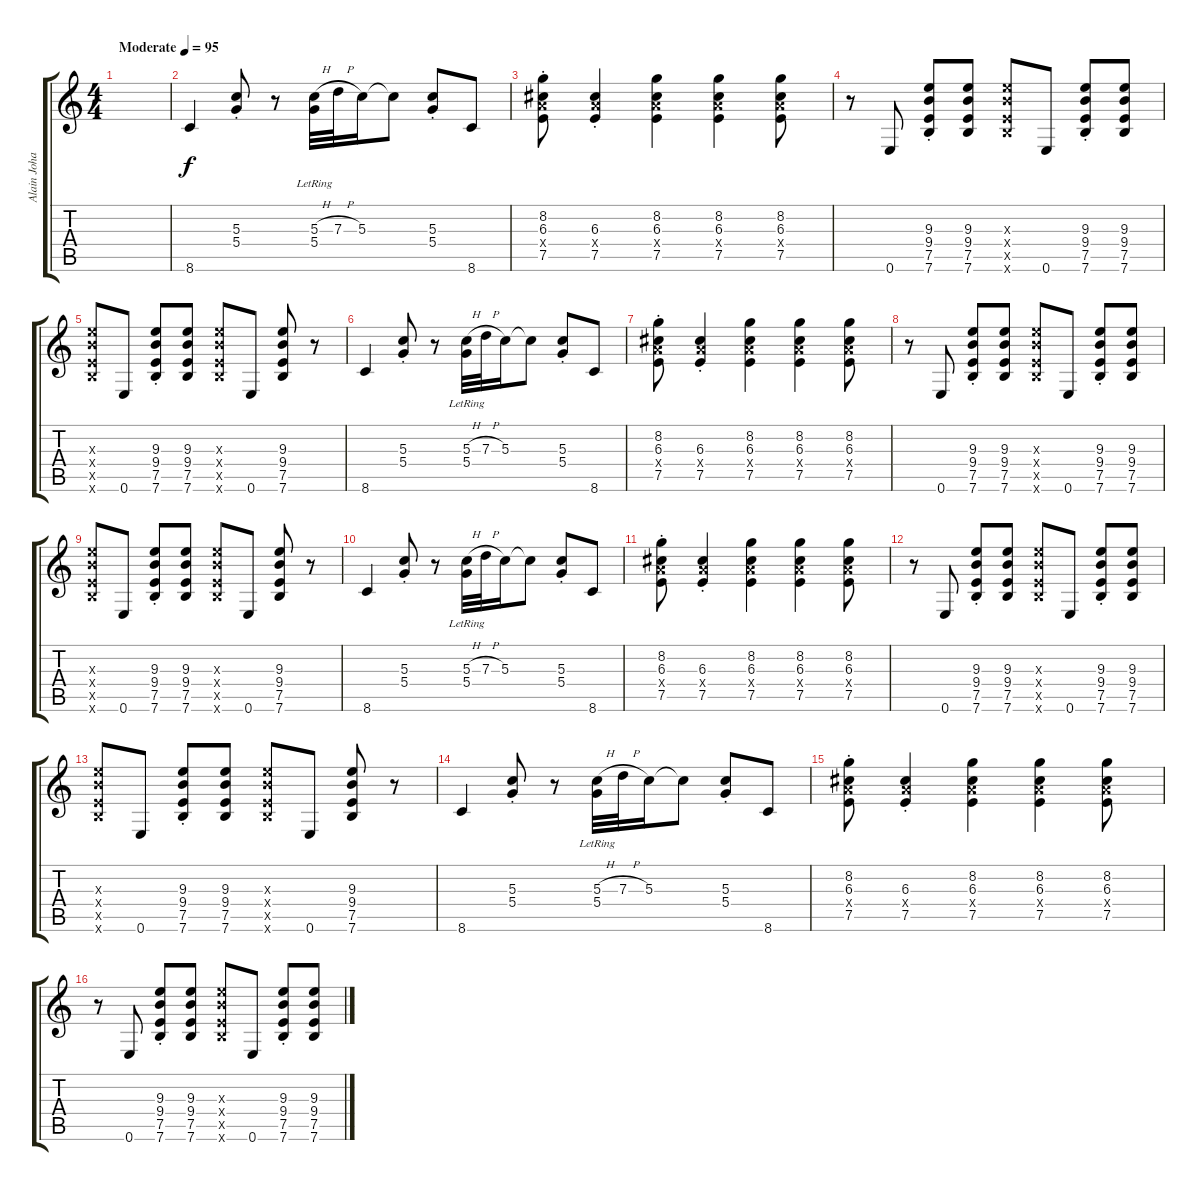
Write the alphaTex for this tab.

\track ("Alain Johannes" "Alain Joha") {instrument overdrivenguitar}
\staff {score tabs}
\tuning (E4 B3 G3 D3 A2 E2) {hide}
\ts (4 4)
\tempo (95 "Moderate")
\clef g2
\ks c
|
8.6.4 (5.3{st} 5.4{st}).8 r.8 (5.3{h} 5.4{lr}).32 7.3{h}.32 5.3.16 5.3{t}.8 (5.3{st} 5.4{st}).8 8.6.8 |
(8.2{st} 6.3{st} 7.4{x} 7.5{st}).8 (6.3{st} 7.4{x} 7.5{st}).4 (8.2 6.3 7.4{x} 7.5).4 (8.2 6.3 7.4{x} 7.5).4 (8.2 6.3 7.4{x} 7.5).8 |
r.8 0.6.8 (9.3{st} 9.4{st} 7.5{st} 7.6{st}).8 (9.3 9.4 7.5 7.6).8 (9.3{x} 9.4{x} 7.5{x} 7.6{x}).8 0.6.8 (9.3{st} 9.4{st} 7.5{st} 7.6{st}).8 (9.3 9.4 7.5 7.6).8 |
(9.3{x} 9.4{x} 7.5{x} 7.6{x}).8 0.6.8 (9.3{st} 9.4{st} 7.5{st} 7.6{st}).8 (9.3 9.4 7.5 7.6).8 (9.3{x} 9.4{x} 7.5{x} 7.6{x}).8 0.6.8 (9.3 9.4 7.5 7.6).8 r.8 |
8.6.4 (5.3{st} 5.4{st}).8 r.8 (5.3{h} 5.4{lr}).32 7.3{h}.32 5.3.16 5.3{t}.8 (5.3{st} 5.4{st}).8 8.6.8 |
(8.2{st} 6.3{st} 7.4{x} 7.5{st}).8 (6.3{st} 7.4{x} 7.5{st}).4 (8.2 6.3 7.4{x} 7.5).4 (8.2 6.3 7.4{x} 7.5).4 (8.2 6.3 7.4{x} 7.5).8 |
r.8 0.6.8 (9.3{st} 9.4{st} 7.5{st} 7.6{st}).8 (9.3 9.4 7.5 7.6).8 (9.3{x} 9.4{x} 7.5{x} 7.6{x}).8 0.6.8 (9.3{st} 9.4{st} 7.5{st} 7.6{st}).8 (9.3 9.4 7.5 7.6).8 |
(9.3{x} 9.4{x} 7.5{x} 7.6{x}).8 0.6.8 (9.3{st} 9.4{st} 7.5{st} 7.6{st}).8 (9.3 9.4 7.5 7.6).8 (9.3{x} 9.4{x} 7.5{x} 7.6{x}).8 0.6.8 (9.3 9.4 7.5 7.6).8 r.8 |
8.6.4 (5.3{st} 5.4{st}).8 r.8 (5.3{h} 5.4{lr}).32 7.3{h}.32 5.3.16 5.3{t}.8 (5.3{st} 5.4{st}).8 8.6.8 |
(8.2{st} 6.3{st} 7.4{x} 7.5{st}).8 (6.3{st} 7.4{x} 7.5{st}).4 (8.2 6.3 7.4{x} 7.5).4 (8.2 6.3 7.4{x} 7.5).4 (8.2 6.3 7.4{x} 7.5).8 |
r.8 0.6.8 (9.3{st} 9.4{st} 7.5{st} 7.6{st}).8 (9.3 9.4 7.5 7.6).8 (9.3{x} 9.4{x} 7.5{x} 7.6{x}).8 0.6.8 (9.3{st} 9.4{st} 7.5{st} 7.6{st}).8 (9.3 9.4 7.5 7.6).8 |
(9.3{x} 9.4{x} 7.5{x} 7.6{x}).8 0.6.8 (9.3{st} 9.4{st} 7.5{st} 7.6{st}).8 (9.3 9.4 7.5 7.6).8 (9.3{x} 9.4{x} 7.5{x} 7.6{x}).8 0.6.8 (9.3 9.4 7.5 7.6).8 r.8 |
8.6.4 (5.3{st} 5.4{st}).8 r.8 (5.3{h} 5.4{lr}).32 7.3{h}.32 5.3.16 5.3{t}.8 (5.3{st} 5.4{st}).8 8.6.8 |
(8.2{st} 6.3{st} 7.4{x} 7.5{st}).8 (6.3{st} 7.4{x} 7.5{st}).4 (8.2 6.3 7.4{x} 7.5).4 (8.2 6.3 7.4{x} 7.5).4 (8.2 6.3 7.4{x} 7.5).8 |
r.8 0.6.8 (9.3{st} 9.4{st} 7.5{st} 7.6{st}).8 (9.3 9.4 7.5 7.6).8 (9.3{x} 9.4{x} 7.5{x} 7.6{x}).8 0.6.8 (9.3{st} 9.4{st} 7.5{st} 7.6{st}).8 (9.3 9.4 7.5 7.6).8
